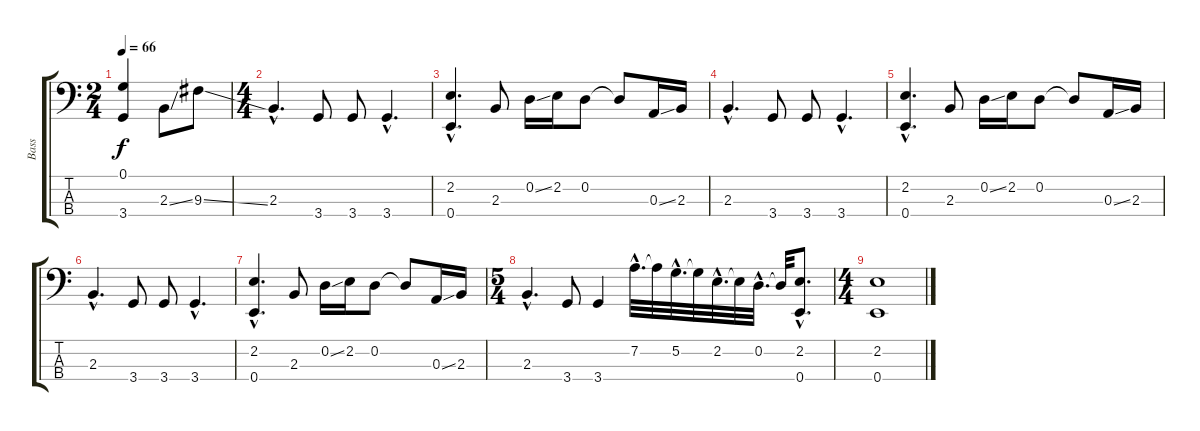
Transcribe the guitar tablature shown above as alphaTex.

\track ("Bass" "Bass") {instrument acousticbass}
\staff {score tabs}
\tuning (G2 D2 A1 E1) {hide}
\ts (2 4)
\tempo 66
\clef f4
\ks c
(0.1 3.4).4{dy f} 2.3{ss}.8 9.3{ss}.8 |
\ts (4 4)
2.3{hac}.4{d} 3.4.8 3.4.8 3.4{hac}.4{d} |
(2.2{hac} 0.4{hac}).4{d} 2.3.8 0.2{ss}.16 2.2.16 0.2.8 0.2{t}.8 0.3{ss}.16 2.3.16 |
2.3{hac}.4{d} 3.4.8 3.4.8 3.4{hac}.4{d} |
(2.2{hac} 0.4{hac}).4{d} 2.3.8 0.2{ss}.16 2.2.16 0.2.8 0.2{t}.8 0.3{ss}.16 2.3.16 |
2.3{hac}.4{d} 3.4.8 3.4.8 3.4{hac}.4{d} |
(2.2{hac} 0.4{hac}).4{d} 2.3.8 0.2{ss}.16 2.2.16 0.2.8 0.2{t}.8 0.3{ss}.16 2.3.16 |
\ts (5 4)
2.3{hac}.4{d} 3.4.8 3.4.4 7.2{hac}.32{d} 7.2{t}.32 5.2{hac}.32{d} 5.2{t}.32 2.2{hac}.32{d} 2.2{t}.32 0.2{hac}.32{d} 0.2{t}.32 (2.2{hac} 0.4{hac}).8{d} |
\ts (4 4)
(2.2 0.4).1
